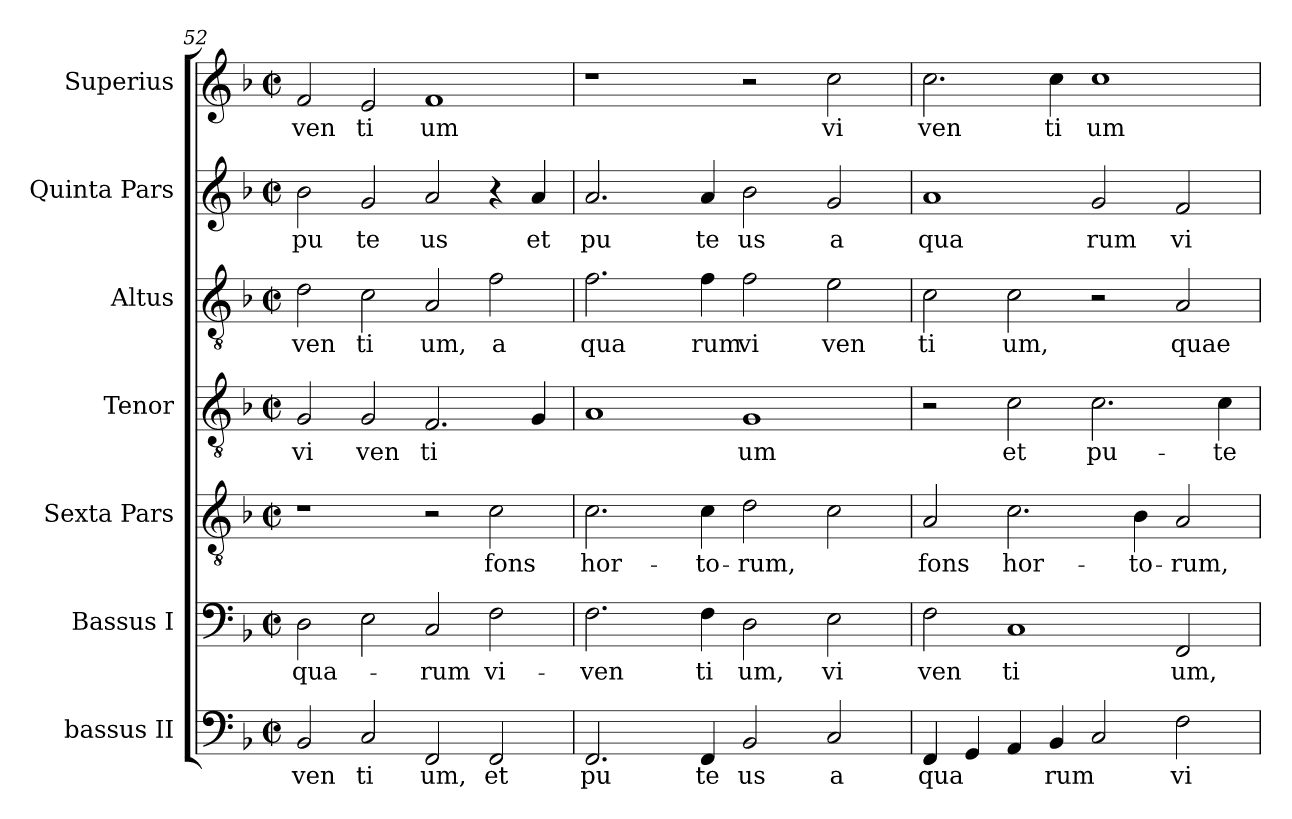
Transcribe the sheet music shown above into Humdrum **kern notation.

**kern	**text	**kern	**text	**kern	**text	**kern	**text	**kern	**text	**kern	**text	**kern	**text
*part7	*part7	*part6	*part6	*part5	*part5	*part4	*part4	*part3	*part3	*part2	*part2	*part1	*part1
*staff7	*staff7	*staff6	*staff6	*staff5	*staff5	*staff4	*staff4	*staff3	*staff3	*staff2	*staff2	*staff1	*staff1
*I"bassus II	*	*I"Bassus I	*	*I"Sexta Pars	*	*I"Tenor	*	*I"Altus	*	*I"Quinta Pars	*	*I"Superius	*
*clefF4	*	*clefF4	*	*clefGv2	*	*clefGv2	*	*clefGv2	*	*clefG2	*	*clefG2	*
*k[b-]	*	*k[b-]	*	*k[b-]	*	*k[b-]	*	*k[b-]	*	*k[b-]	*	*k[b-]	*
*F:	*	*F:	*	*F:	*	*F:	*	*F:	*	*F:	*	*F:	*
*M2/2	*	*M2/2	*	*M2/2	*	*M2/2	*	*M2/2	*	*M2/2	*	*M2/2	*
*met(c|)	*	*met(c|)	*	*met(c|)	*	*met(c|)	*	*met(c|)	*	*met(c|)	*	*met(c|)	*
=52	=52	=52	=52	=52	=52	=52	=52	=52	=52	=52	=52	=52	=52
!	!LO:LY:b:cj	!	!LO:LY:b	!	!	!	!LO:LY:b:cj	!	!LO:LY:b:cj	!	!LO:LY:b:cj	!	!LO:LY:b:cj
2BB-/	ven	2D\	-qua-	1r	.	2G/	vi	2d\	ven	2b-\	pu	2f/	ven
!	!LO:LY:b:cj	!	!	!	!	!	!LO:LY:b:cj	!	!LO:LY:b:cj	!	!LO:LY:b:cj	!	!LO:LY:b:cj
2C/	ti	2E\	.	.	.	2G/	ven	2c\	ti	2g/	te	2e/	ti
!	!LO:LY:b:cj	!	!LO:LY:b:cj	!	!	!	!LO:LY:b:cj	!	!LO:LY:b:cj	!	!LO:LY:b:cj	!	!LO:LY:b:cj
2FF/	um,	2C/	-rum	2r	.	2.F/	ti	2A/	um,	2a/	us	1f	um
!	!LO:LY:b:cj	!	!LO:LY:b:cj	!	!LO:LY:b:cj	!	!	!	!LO:LY:b:cj	!	!	!	!
2FF/	et	2F\	vi-	2c\	fons	.	.	2f\	a	4r	.	.	.
!	!	!	!	!	!	!	!	!	!	!	!LO:LY:b:cj	!	!
.	.	.	.	.	.	4G/	.	.	.	4a/	et	.	.
!!LO:PB:g=z
=53	=53	=53	=53	=53	=53	=53	=53	=53	=53	=53	=53	=53	=53
!	!LO:LY:b:cj	!	!LO:LY:b:cj	!	!LO:LY:b:cj	!	!	!	!LO:LY:b:cj	!	!LO:LY:b:cj	!	!
*	*	*	*	*	*	*^	*	*	*	*	*	*	*
2.FF/	pu	2.F\	-ven	2.c\	hor-	1A	4ryy	.	2.f\	qua	2.a/	pu	1r	.
.	.	.	.	.	.	.	32ryy	.	.	.	.	.	.	.
.	.	.	.	.	.	.	1ryy	.	.	.	.	.	.	.
!	!LO:LY:b:cj	!	!LO:LY:b:cj	!	!LO:LY:b:cj	!	!	!	!	!LO:LY:b:cj	!	!LO:LY:b:cj	!	!
4FF/	te	4F\	ti	4c\	-to-	.	.	.	4f\	rum	4a/	te	.	.
!	!LO:LY:b:cj	!	!LO:LY:b:cj	!	!LO:LY:b	!	!	!LO:LY:b:cj	!	!LO:LY:b:cj	!	!LO:LY:b:cj	!	!
2BB-/	us	2D\	um,	2d\	-rum,	1G	.	um	2f\	vi	2b-\	us	2r	.
.	.	.	.	.	.	.	2ryy	.	.	.	.	.	.	.
!	!LO:LY:b:cj	!	!LO:LY:b:cj	!	!	!	!	!	!	!LO:LY:b:cj	!	!LO:LY:b:cj	!	!LO:LY:b:cj
2C/	a	2E\	vi	2c\	.	.	.	.	2e\	ven	2g/	a	2cc\	vi
.	.	.	.	.	.	.	8..ryy	.	.	.	.	.	.	.
=54	=54	=54	=54	=54	=54	=54	=54	=54	=54	=54	=54	=54	=54	=54
!	!LO:LY:b	!	!LO:LY:b:cj	!	!LO:LY:b:cj	!	!	!	!	!LO:LY:b:cj	!	!LO:LY:b:cj	!	!LO:LY:b:cj
*	*	*	*	*	*	*v	*v	*	*	*	*	*	*	*
4FF/	qua	2F\	ven	2A/	fons	2r	.	2c\	ti	1a	qua	2.cc\	ven
4GG/	.	.	.	.	.	.	.	.	.	.	.	.	.
!	!	!	!LO:LY:b:cj	!	!LO:LY:b:cj	!	!LO:LY:b:cj	!	!LO:LY:b:cj	!	!	!	!
4AA/	.	1C	ti	2.c\	hor-	2c\	et	2c\	um,	.	.	.	.
!	!LO:LY:b	!	!	!	!	!	!	!	!	!	!	!	!LO:LY:b:cj
4BB-/	rum	.	.	.	.	.	.	.	.	.	.	4cc\	ti
!	!	!	!	!	!	!	!LO:LY:b:cj	!	!	!	!LO:LY:b:cj	!	!LO:LY:b:cj
2C/	.	.	.	.	.	2.c\	pu-	2r	.	2g/	rum	1cc	um
!	!	!	!	!	!LO:LY:b:cj	!	!	!	!	!	!	!	!
.	.	.	.	4B-\	-to-	.	.	.	.	.	.	.	.
!	!LO:LY:b:cj	!	!LO:LY:b:cj	!	!LO:LY:b:cj	!	!	!	!LO:LY:b:cj	!	!LO:LY:b:cj	!	!
2F\	vi	2FF/	um,	2A/	-rum,	.	.	2A/	quae	2f/	vi	.	.
!	!	!	!	!	!	!	!LO:LY:b:cj	!	!	!	!	!	!
.	.	.	.	.	.	4c\	-te-	.	.	.	.	.	.
=	=	=	=	=	=	=	=	=	=	=	=	=	=
*-	*-	*-	*-	*-	*-	*-	*-	*-	*-	*-	*-	*-	*-
